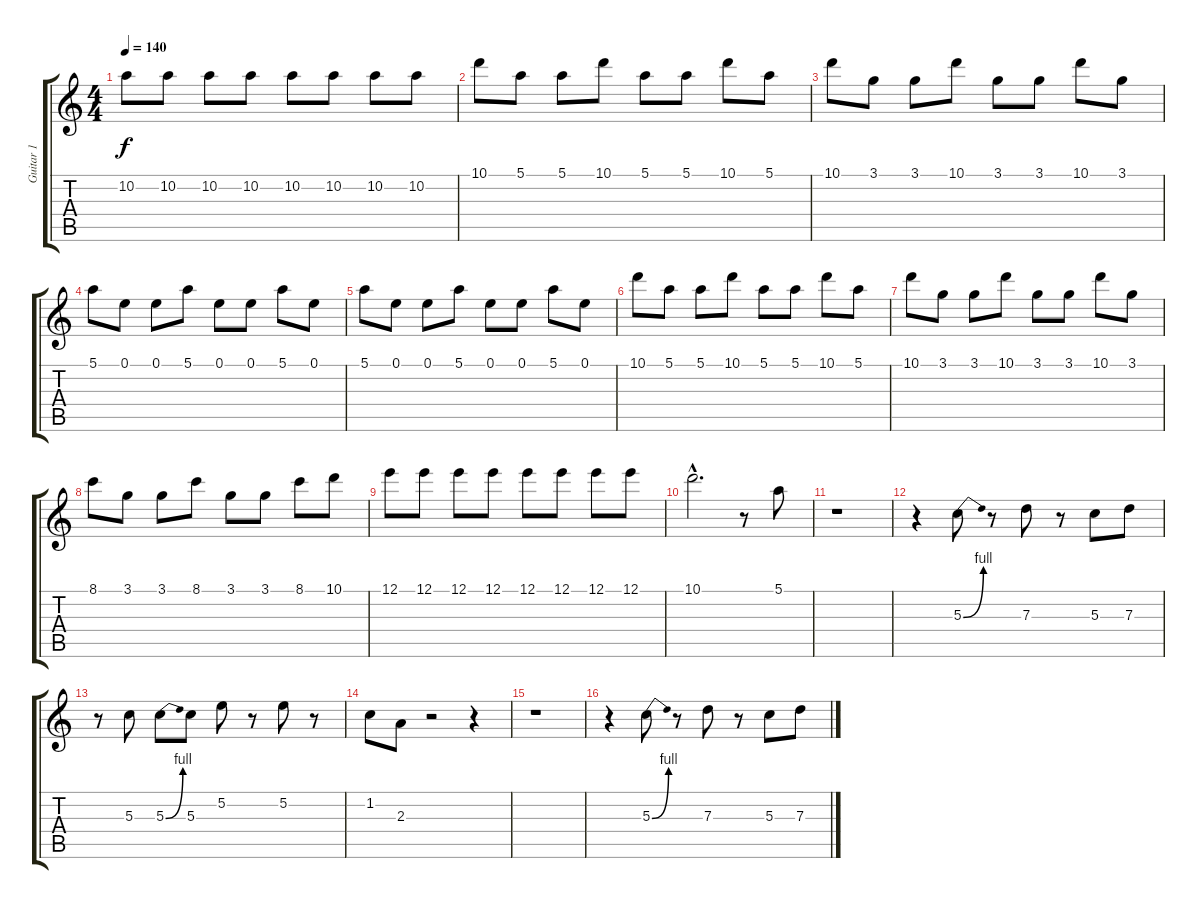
\track ("Guitar 1" "Guitar 1") {instrument distortionguitar}
\staff {score tabs}
\tuning (E4 B3 G3 D3 A2 E2) {hide}
\ts (4 4)
\tempo 140
\clef g2
\ks c
10.2.8{dy f} 10.2.8 10.2.8 10.2.8 10.2.8 10.2.8 10.2.8 10.2.8 |
10.1.8 5.1.8 5.1.8 10.1.8 5.1.8 5.1.8 10.1.8 5.1.8 |
10.1.8 3.1.8 3.1.8 10.1.8 3.1.8 3.1.8 10.1.8 3.1.8 |
5.1.8 0.1.8 0.1.8 5.1.8 0.1.8 0.1.8 5.1.8 0.1.8 |
5.1.8 0.1.8 0.1.8 5.1.8 0.1.8 0.1.8 5.1.8 0.1.8 |
10.1.8 5.1.8 5.1.8 10.1.8 5.1.8 5.1.8 10.1.8 5.1.8 |
10.1.8 3.1.8 3.1.8 10.1.8 3.1.8 3.1.8 10.1.8 3.1.8 |
8.1.8 3.1.8 3.1.8 8.1.8 3.1.8 3.1.8 8.1.8 10.1.8 |
12.1.8 12.1.8 12.1.8 12.1.8 12.1.8 12.1.8 12.1.8 12.1.8 |
10.1{hac}.2{d} r.8 5.1.8 |
r.1 |
r.4 5.3{be (bend 0 0 60 4)}.8 r.8 7.3.8 r.8 5.3.8 7.3.8 |
r.8 5.3.8 5.3{be (bend 0 0 60 4)}.8 5.3.8 5.2.8 r.8 5.2.8 r.8 |
1.2.8 2.3.8 r.2 r.4 |
r.1 |
r.4 5.3{be (bend 0 0 60 4)}.8 r.8 7.3.8 r.8 5.3.8 7.3.8
